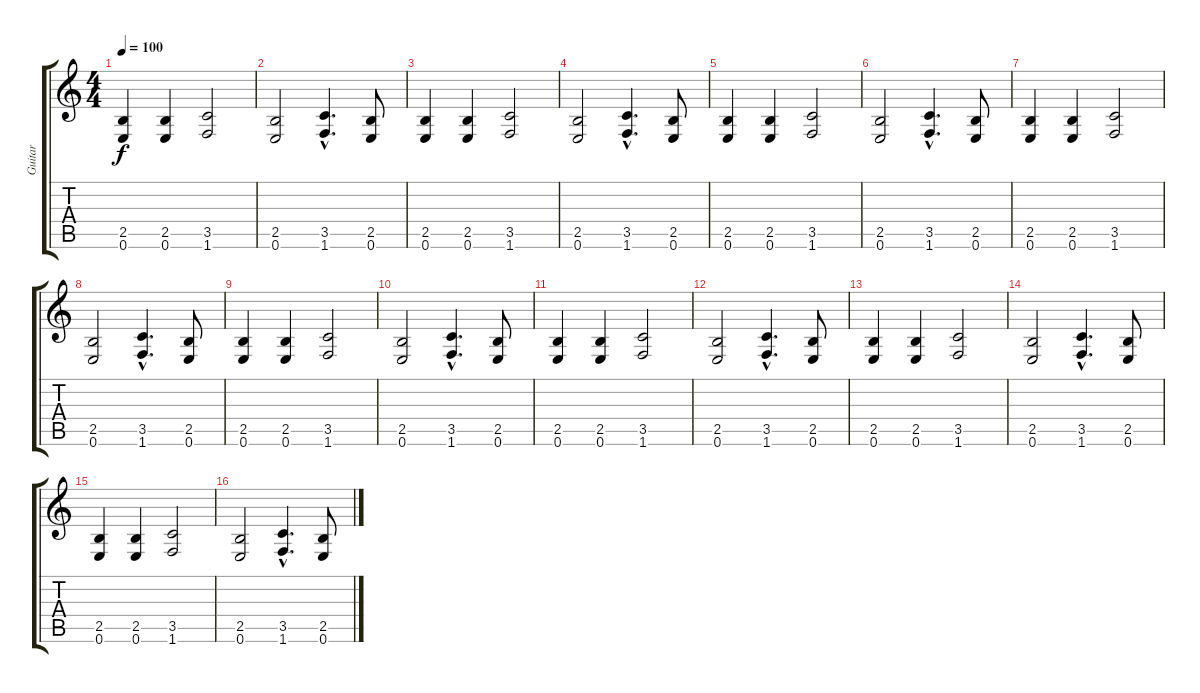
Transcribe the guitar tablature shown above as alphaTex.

\track ("Guitar" "Guitar") {instrument distortionguitar}
\staff {score tabs}
\tuning (E4 B3 G3 D3 A2 E2) {hide}
\ts (4 4)
\tempo 100
\clef g2
\ks c
(2.5 0.6).4{dy f} (2.5 0.6).4 (3.5 1.6).2 |
(2.5 0.6).2 (3.5{hac} 1.6{hac}).4{d} (2.5 0.6).8 |
(2.5 0.6).4 (2.5 0.6).4 (3.5 1.6).2 |
(2.5 0.6).2 (3.5{hac} 1.6{hac}).4{d} (2.5 0.6).8 |
(2.5 0.6).4 (2.5 0.6).4 (3.5 1.6).2 |
(2.5 0.6).2 (3.5{hac} 1.6{hac}).4{d} (2.5 0.6).8 |
(2.5 0.6).4 (2.5 0.6).4 (3.5 1.6).2 |
(2.5 0.6).2 (3.5{hac} 1.6{hac}).4{d} (2.5 0.6).8 |
(2.5 0.6).4 (2.5 0.6).4 (3.5 1.6).2 |
(2.5 0.6).2 (3.5{hac} 1.6{hac}).4{d} (2.5 0.6).8 |
(2.5 0.6).4 (2.5 0.6).4 (3.5 1.6).2 |
(2.5 0.6).2 (3.5{hac} 1.6{hac}).4{d} (2.5 0.6).8 |
(2.5 0.6).4 (2.5 0.6).4 (3.5 1.6).2 |
(2.5 0.6).2 (3.5{hac} 1.6{hac}).4{d} (2.5 0.6).8 |
(2.5 0.6).4 (2.5 0.6).4 (3.5 1.6).2 |
(2.5 0.6).2 (3.5{hac} 1.6{hac}).4{d} (2.5 0.6).8
